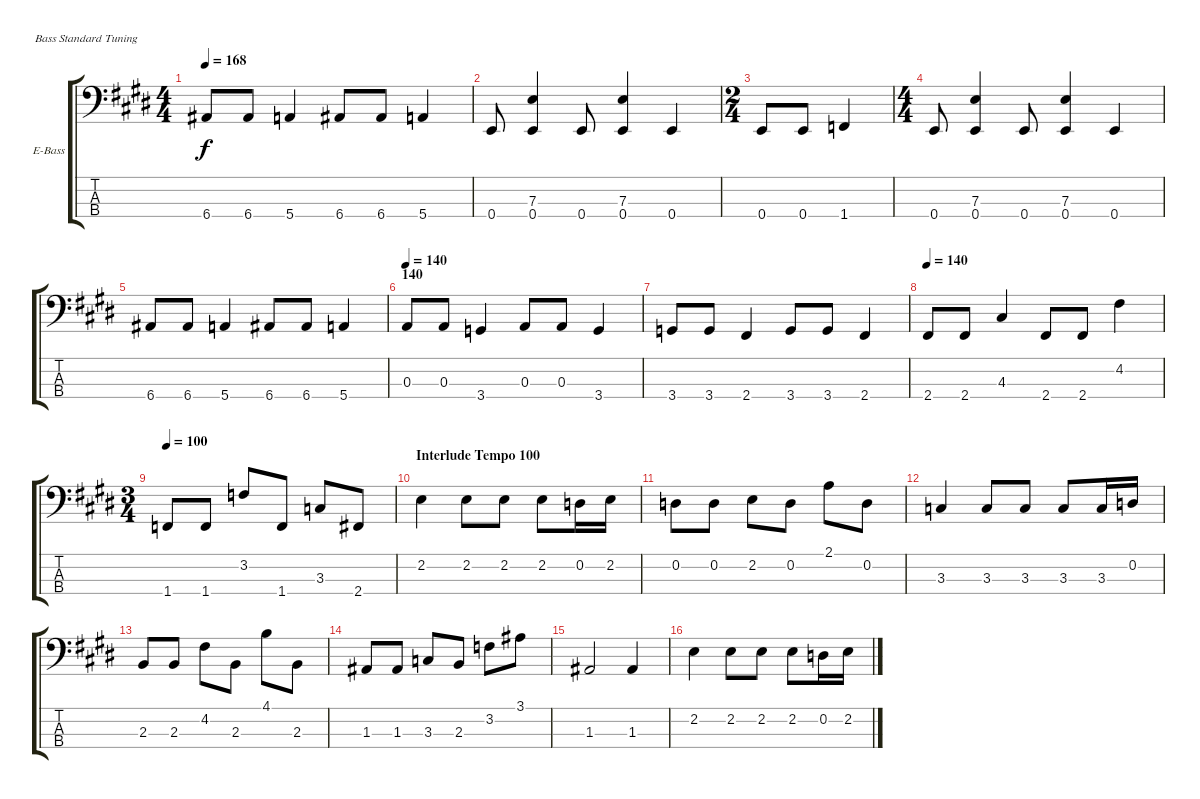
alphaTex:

\bracketExtendMode groupsimilarinstruments
\firstSystemTrackNameOrientation horizontal
\otherSystemsTrackNameOrientation horizontal
\track ("Bass" "E-Bass") {instrument electricbasspick}
\staff {score tabs}
\tuning (G2 D2 A1 E1)
\ts (4 4)
\tempo 168
\clef f4
\scale
1.07818
\ks e
6.4.8{dy f} 6.4.8 5.4.4 6.4.8 6.4.8 5.4.4 |
\scale
0.921816 0.4.8 (7.3 0.4).4 0.4.8 (7.3 0.4).4 0.4.4 |
\ts (2 4)
\scale
1.10845 0.4.8 0.4.8 1.4.4 |
\ts (4 4)
\scale
0.891551 0.4.8 (7.3 0.4).4 0.4.8 (7.3 0.4).4 0.4.4 |
\scale
1.07818 6.4.8 6.4.8 5.4.4 6.4.8 6.4.8 5.4.4 |
\section ("" "140")
\tempo 140
\scale
0.921816 0.3.8 0.3.8 3.4.4 0.3.8 0.3.8 3.4.4 |
\scale
1.07818 3.4.8 3.4.8 2.4.4 3.4.8 3.4.8 2.4.4 |
\tempo 140
\scale
0.921816 2.4.8 2.4.8 4.3.4 2.4.8 2.4.8 4.2.4 |
\ts (3 4)
\tempo 100
\scale
1.10845 1.4.8 1.4.8 3.2.8 1.4.8 3.3.8 2.4.8 |
\section ("" "Interlude Tempo 100")
\scale
0.891551 2.2.4 2.2.8 2.2.8 2.2.8 0.2.16 2.2.16 |
\scale
1.07818 0.2.8 0.2.8 2.2.8 0.2.8 2.1.8 0.2.8 |
\scale
0.921816 3.3.4 3.3.8 3.3.8 3.3.8 3.3.16 0.2.16 |
\scale
1.07818 2.3.8 2.3.8 4.2.8 2.3.8 4.1.8 2.3.8 |
\scale
0.921816 1.3.8 1.3.8 3.3.8 2.3.8 3.2.8 3.1.8 |
\scale
1.07818 1.3.2 1.3.4 |
\scale
0.921816 2.2.4 2.2.8 2.2.8 2.2.8 0.2.16 2.2.16
